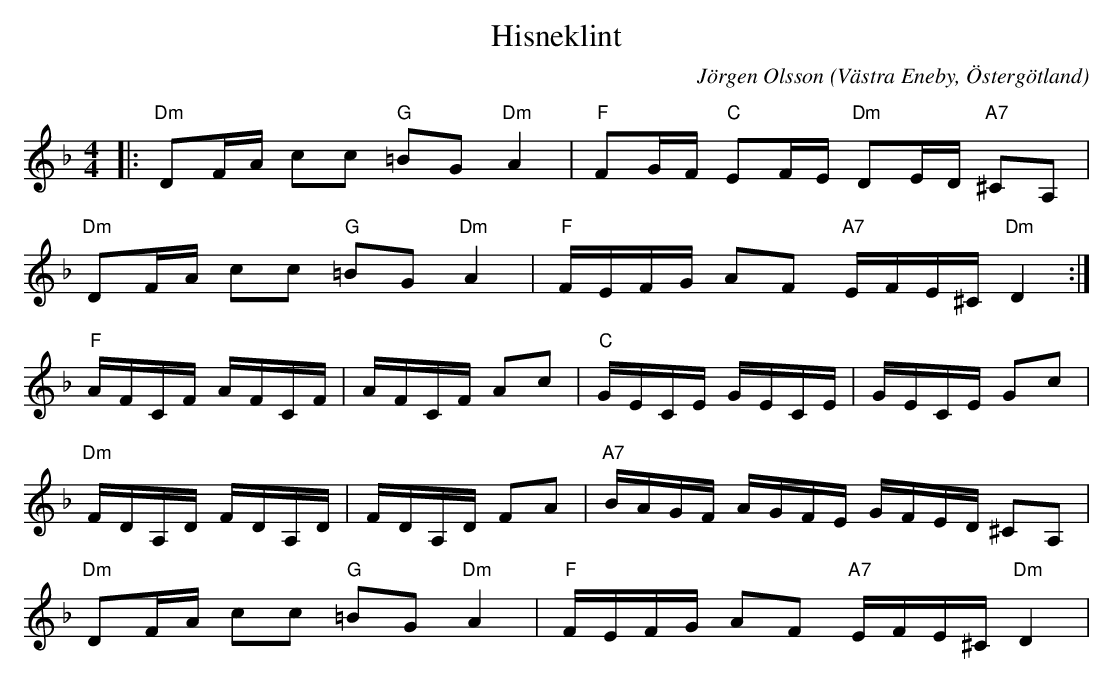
X:1
T:Hisneklint
C:Jörgen Olsson
O:Västra Eneby, Östergötland
Q:80
M:4/4
L:1/8
K:Dm
|:"Dm"DF/A/ cc "G"=BG"Dm"A2|"F"FG/F/ "C"EF/E/ "Dm"DE/D/ "A7"^CA,|
"Dm"DF/A/ cc "G"=BG"Dm"A2|"F"F/E/F/G/ AF "A7"E/F/E/^C/ "Dm"D2 :|
"F" A/F/C/F/ A/F/C/F/ | A/F/C/F/ Ac| "C" G/E/C/E/ G/E/C/E/ | G/E/C/E/ Gc|
"Dm" F/D/A,/D/ F/D/A,/D/ | F/D/A,/D/ FA | "A7" B/A/G/F/ A/G/F/E/ G/F/E/D/ ^CA,|
"Dm"DF/A/ cc "G"=BG"Dm"A2|"F"F/E/F/G/ AF "A7"E/F/E/^C/ "Dm"D2 |
